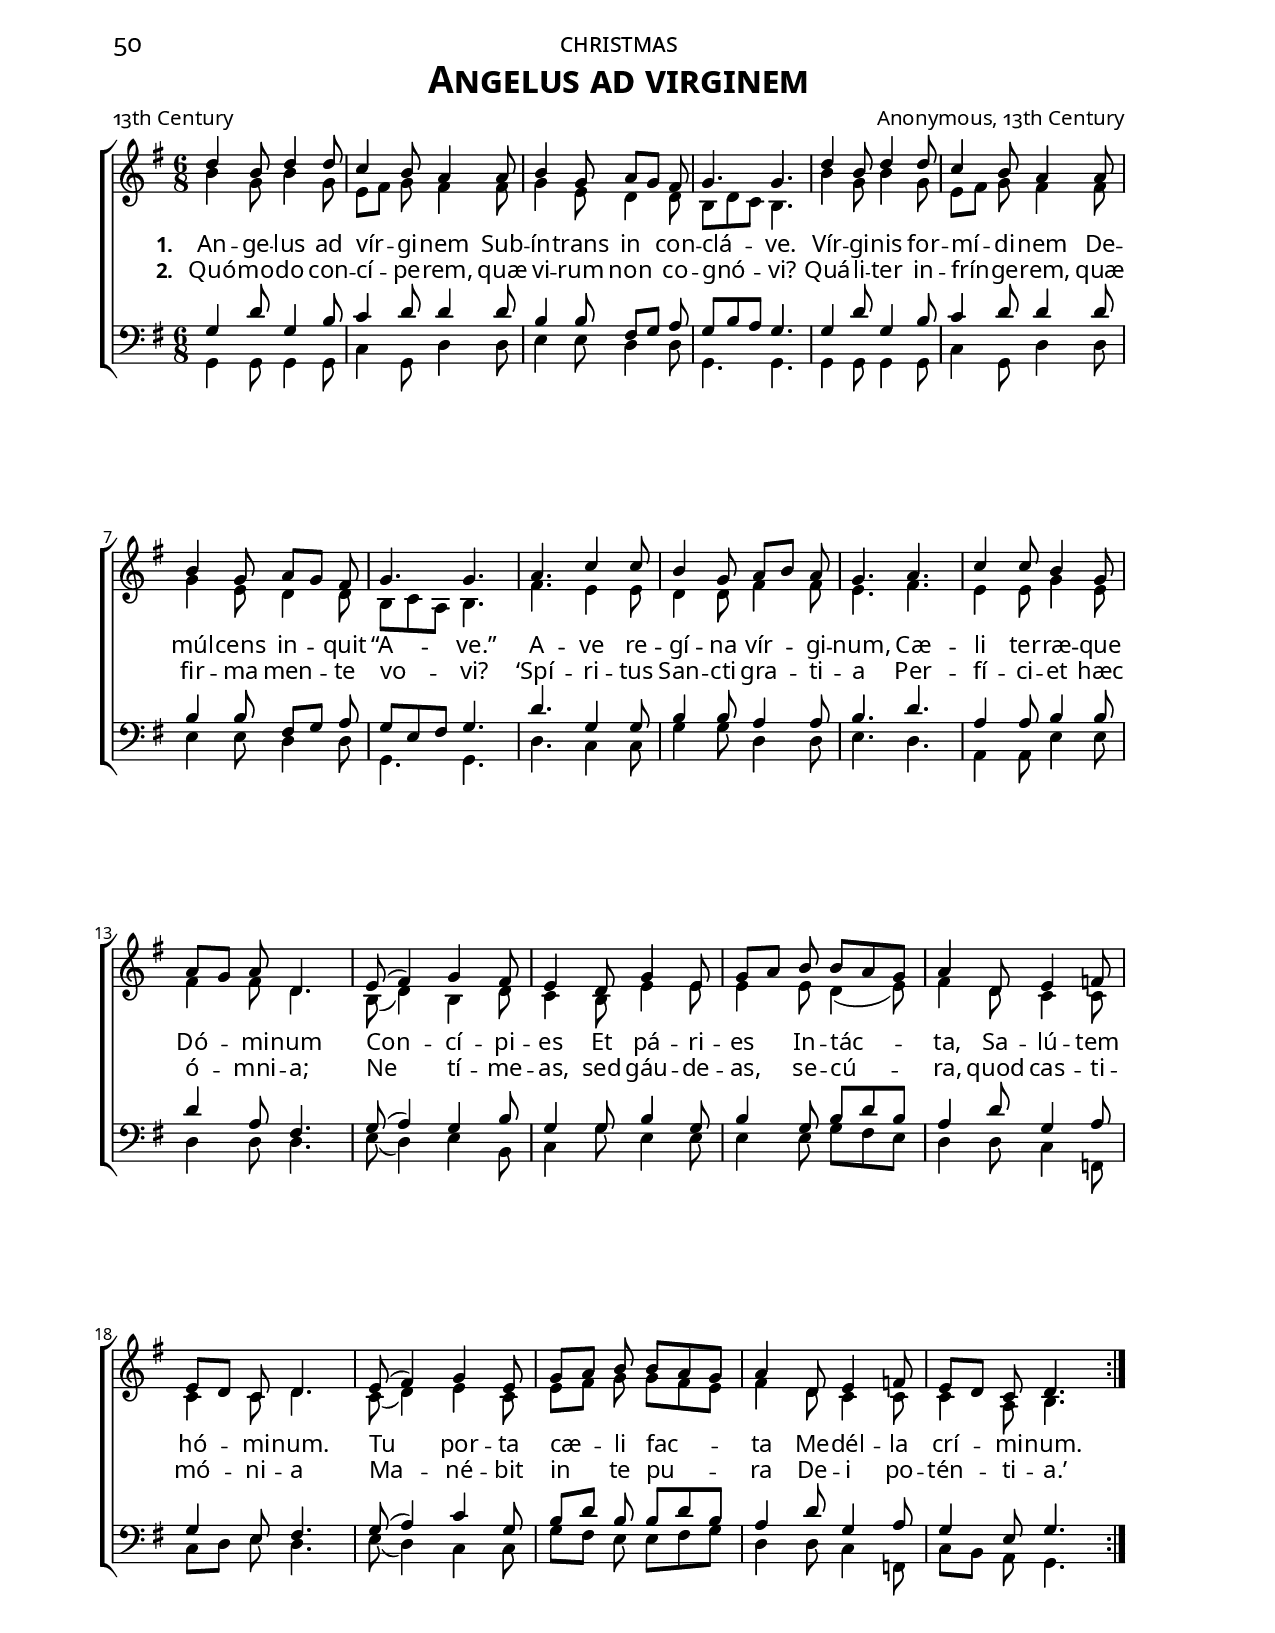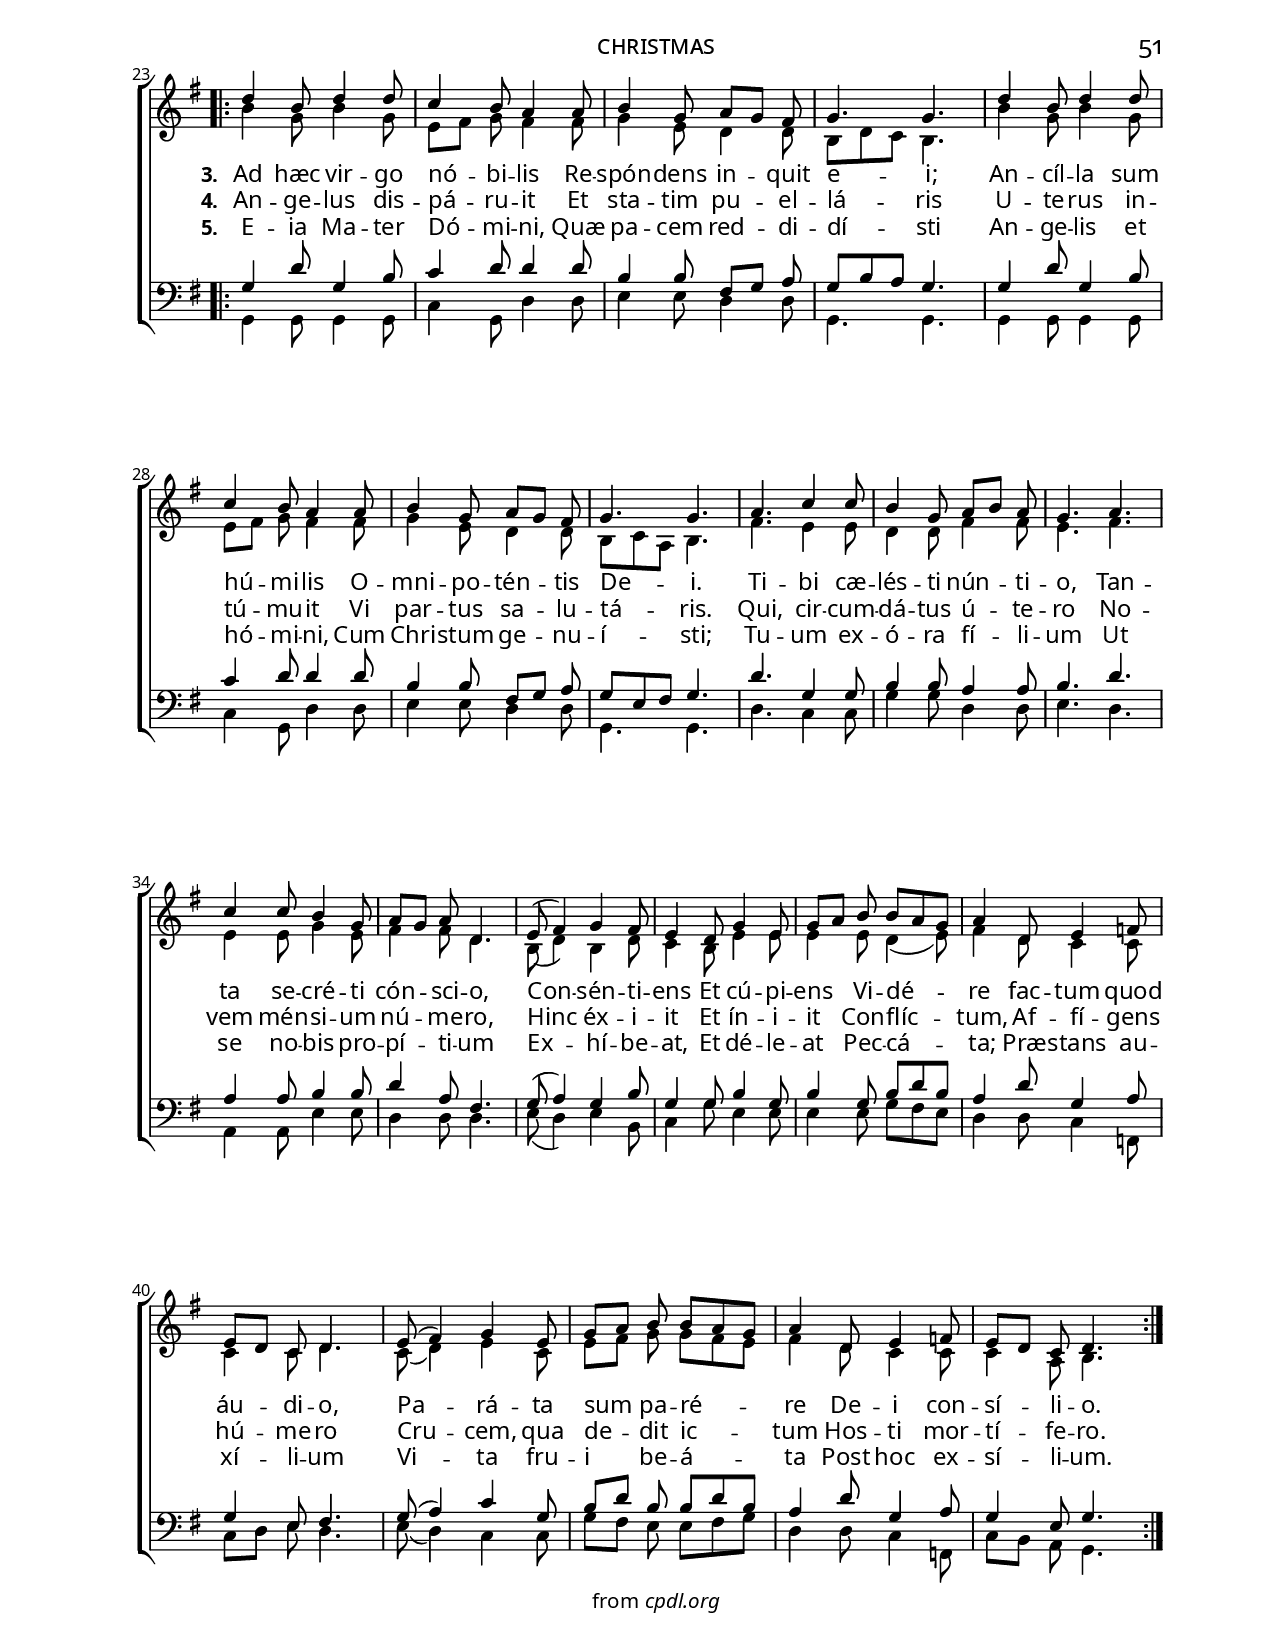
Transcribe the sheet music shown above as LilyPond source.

\version "2.14.2"
\include "util.ly"
\version "2.14.2"
#(set-global-staff-size 18) \paper{ #(define fonts (make-pango-font-tree "Garamond Premier Pro" "Garamond Premier Pro" "Garamond Premier Pro" (/ 18 20))) }
\header {
  title = \markup{\override #'(font-name . "Garamond Premier Pro Semibold"){ \abs-fontsize #18 \smallCapsOldStyle"Angelus ad virginem"}}
  poet = \markup\oldStyleNum"13th Century"
  composer = \markup\oldStyleNum"Anonymous, 13th Century"
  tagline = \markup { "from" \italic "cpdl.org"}
}
\paper {
  %print-all-headers = ##t
  paper-height = 11\in
  paper-width = 8.5\in
  indent = 0\in
  %system-system-spacing = #'((basic-distance . 10) (padding . 0))
  %system-system-spacing =
  %  #'((basic-distance . 0)
  %     (minimum-distance . 0)
  %     (padding . -0.35)
  %     (stretchability . 100))
  ragged-last-bottom = ##f
  ragged-bottom = ##f
  two-sided = ##t
  inner-margin = 1\in
  outer-margin = 0.75\in
  top-margin = 0.26\in
  bottom-margin = 0.25\in
  first-page-number = #050
  print-first-page-number = ##t
  headerLine = \markup{\override #'(font-name . "Garamond Premier Pro") \smallCapsOldStyle"christmas"}
  oddHeaderMarkup = \markup\fill-line{
     \override #'(font-name . "Garamond Premier Pro")\abs-fontsize #12.5
     \combine 
        \fill-line{"" \on-the-fly #print-page-number-check-first
        \oldStylePageNum""
        }
        \fill-line{\headerLine}
  }
  evenHeaderMarkup = \markup {
     \override #'(font-name . "Garamond Premier Pro")\abs-fontsize #12.5
     \combine
        \on-the-fly #print-page-number-check-first
        \oldStylePageNum""
        \fill-line{\headerLine}
  }
}
global = {
  \key g \major
  \time 6/8
  \autoBeamOff
  \override DynamicLineSpanner #'staff-padding = #0.0
  \override DynamicLineSpanner #'Y-extent = #'(-1 . 1)
}

sopMusic = \relative c'' {
  \repeat volta 2 {
    d4 b8 d4 d8 |
    c4 b8 a4 a8 |
    b4 g8 a[ g] fis |
    g4. g |
    d'4 b8 d4 d8 |
    
    c4 b8 a4 a8 |
    b4 g8 a[ g] fis |
    g4. g |
    a c4 c8 |
    b4 g8 a[ b] a |
    g4. a |
    
    %page2
    c4 c8 b4 g8 |
    a[ g] a d,4. |
    e8( fis4) g fis8 |
    e4 d8 g4 e8 |
    g[ a] b b[ a g] |
    a4 d,8 e4 f8 |
    
    e[ d] c d4. |
    e8( fis4) g e8 |
    g[ a] b b[ a g] |
    a4 d,8 e4 f8 |
    e[ d] c d4. \break
  }
}
sopWords = \lyricmode {
  
}

altoMusic = \relative c'' {
  b4 g8 b4 g8 |
  e8[ fis] g8 fis4 fis8 |
  g4 e8 d4 d8 |
  b[ d c] b4. |
  
  b'4 g8 b4 g8 |
  e8[ fis] g8 fis4 fis8 |
  g4 e8 d4 d8 |
  b[ c a] b4. |
  
  fis'4. e4 e8 |
  d4 d8 fis4 fis8 |
  e4. fis |
  e4 e8 g4 e8 |
  fis4 fis8 d4. |
  
  b8( d4) b4 d8 |
  c4 b8 e4 e8 |
  e4 e8 d4( e8) |
  fis4 d8 c4 c8 |
  c4 c8 d4. |
  
  c8( d4) e4 c8 |
  e8[ fis] g g[ fis e] |
  fis4 d8 c4 c8 |
  c4 a8 b4.
}
altoWords = \lyricmode {
  \dropLyricsIX
  \set stanza = #"1. "
  An -- ge -- lus ad vír -- gi -- nem
      Sub -- ín -- trans in con -- clá -- ve.
  Vír -- gi -- nis for -- mí -- di -- nem
      De -- múl -- cens in -- quit “A -- ve.”
  A -- ve re -- gí -- na vír -- gi -- num,
  Cæ -- li ter -- ræ -- que Dó -- mi -- num
      Con -- cí -- pi -- es
      Et pá -- ri -- es
      In -- tác -- ta,
      Sa -- lú -- tem hó -- mi -- num.
      Tu por -- ta cæ -- li fac -- ta
      Me -- dél -- la crí -- mi -- num.
      
  \set stanza = #"3. "
  Ad hæc vir -- go nó -- bi -- lis
      Re -- spón -- dens in -- quit e -- i;
  An -- cíl -- la sum hú -- mi -- lis
      O -- mni -- po -- tén -- tis De -- i.
  Ti -- bi cæ -- lés -- ti nún -- ti -- o,
  Tan -- ta se -- cré -- ti cón -- sci -- o,
      Con -- sén -- ti -- ens
      Et cú -- pi -- ens
      Vi -- dé -- re
      fac -- tum quod áu -- di -- o,
      Pa -- rá -- ta sum pa -- ré -- re
      De -- i con -- sí -- li -- o.
}
altoWordsII = \lyricmode {
  \dropLyricsIX
%\markup\italic
  \set stanza = #"2. "
  Quó -- mo -- do con -- cí -- pe -- rem,
      quæ vi -- rum non co -- gnó -- vi?
  Quá -- li -- ter in -- frín -- ge -- rem,
      quæ fir -- ma men -- te vo -- vi?
  ‘Spí -- ri -- tus San -- cti gra -- ti -- a
  Per -- fí -- ci -- et hæc ó -- mni -- a;
      Ne tí -- me -- as,
      sed gáu -- de -- as,
      se -- cú -- ra,
      quod cas -- ti -- mó -- ni -- a
      Ma -- né -- bit in te pu -- ra
      De -- i po -- tén -- ti -- a.’
      
  \set stanza = #"4. "
  An -- ge -- lus dis -- pá -- ru -- it
      Et sta -- tim pu -- el -- lá -- ris
  U -- te -- rus in -- tú -- mu -- it
      Vi par -- tus sa -- lu -- tá -- ris.
  Qui, cir -- cum -- dá -- tus ú -- te -- ro
  No -- vem mén -- si -- um nú -- me -- ro,
      Hinc éx -- i -- it
      Et ín -- i -- it
      Con -- flíc -- tum,
      Af -- fí -- gens hú -- me -- ro
      Cru -- cem, qua de -- dit ic -- tum
      Hos -- ti mor -- tí -- fe -- ro.
}
altoWordsIII = \lyricmode {
  \dropLyricsIX
  \repeat unfold 74 \skip1
  \set stanza = #"5. "
  E -- ia Ma -- ter Dó -- mi -- ni,
      Quæ pa -- cem red -- di -- dí -- sti
  An -- ge -- lis et hó -- mi -- ni,
      Cum Chri -- stum ge -- nu -- í -- sti;
  Tu -- um ex -- ó -- ra fí -- li -- um
  Ut se no -- bis pro -- pí -- ti -- um
      Ex -- hí -- be -- at,
      Et dé -- le -- at
      Pec -- cá -- ta;
      Præ -- stans au -- xí -- li -- um
      Vi -- ta fru -- i be -- á -- ta
      Post hoc ex -- sí -- li -- um.
}
altoWordsIV = \lyricmode {
}
altoWordsV = \lyricmode {
}
altoWordsVI = \lyricmode {
  \set stanza = #"6. "
  \set ignoreMelismata = ##t
}
tenorMusic = \relative c' {
  g4 d'8 g,4 b8 |
  c4 d8 d4 d8 |
  b4 b8 fis8[ g] a8 |
  g[ b a] g4. |
  
  g4 d'8 g,4 b8 |
  c4 d8 d4 d8 |
  b4 b8 fis8[ g] a8 |
  g[ e fis] g4. |
  
  d'4. g,4 g8 |
  b4 b8 a4 a8 |
  b4. d |
  a4 a8 b4 b8 |
  d4 a8 fis4. |
  
  g8( a4) g4 b8 |
  g4 g8 b4 g8 |
  b4 g8 b[ d b] |
  a4 d8 g,4 a8 |
  g4 e8 fis4. |
  
  g8( a4) c4 g8 |
  b[ d] b b[ d b] |
  a4 d8 g,4 a8 |
  g4 e8 g4.
}
tenorWords = \lyricmode {

}

bassMusic = \relative c {
  g4 g8 g4 g8 |
  c4 g8 d'4 d8 |
  e4 e8 d4 d8 |
  g,4. g |
  
  g4 g8 g4 g8 |
  c4 g8 d'4 d8 |
  e4 e8 d4 d8 |
  g,4. g |
  
  d'4. c4 c8 |
  g'4 g8 d4 d8 |
  e4. d |
  a4 a8 e'4 e8 |
  d4 d8 d4. |
  
  e8( d4) e4 b8 |
  c4 g'8 e4 e8 |
  e4 e8 g[ fis e] |
  d4 d8 c4 f,8 |
  c'[ d] e d4. |
  
  e8( d4) c4 c8 |
  g'[ fis] e e[ fis g] |
  d4 d8 c4 f,8 |
  c'[ b] a g4.
}
bassWords = \lyricmode {

}

pianoRH = \relative c' {
  
}
pianoLH = \relative c' {
  
}

\score {
  <<
   \new ChoirStaff <<
    \new Staff = women <<
      \new Voice = "sopranos" { \voiceOne << \global \repeat unfold 2 \sopMusic >> }
      \new Voice = "altos" { \voiceTwo << \global \repeat unfold 2 \altoMusic >> }
    >>
    \new Lyrics \with { alignAboveContext = #"women" \override VerticalAxisGroup #'nonstaff-relatedstaff-spacing = #'((basic-distance . 1))} \lyricsto "sopranos" \sopWords
    \new Lyrics = "altosVI"  \with { alignBelowContext = #"women" } \lyricsto "altos" \altoWordsVI
    \new Lyrics = "altosV"  \with { alignBelowContext = #"women" } \lyricsto "altos" \altoWordsV
    \new Lyrics = "altosIV"  \with { alignBelowContext = #"women" } \lyricsto "altos" \altoWordsIV
    \new Lyrics = "altosIII"  \with { alignBelowContext = #"women" } \lyricsto "altos" \altoWordsIII
    \new Lyrics = "altosII"  \with { alignBelowContext = #"women" } \lyricsto "altos" \altoWordsII
    \new Lyrics = "altos"  \with { alignBelowContext = #"women" \override VerticalAxisGroup #'nonstaff-relatedstaff-spacing = #'((padding . -0.4))} \lyricsto "altos" \altoWords
   \new Staff = men <<
      \clef bass
      \new Voice = "tenors" { \voiceOne << \global \repeat unfold 2 \tenorMusic >> }
      \new Voice = "basses" { \voiceTwo << \global \repeat unfold 2 \bassMusic >> }
    >>
    \new Lyrics \with { alignAboveContext = #"men" \override VerticalAxisGroup #'nonstaff-relatedstaff-spacing = #'((basic-distance . 1)) } \lyricsto "tenors" \tenorWords
    \new Lyrics \with { alignBelowContext = #"men" \override VerticalAxisGroup #'nonstaff-relatedstaff-spacing = #'((basic-distance . 1)) } \lyricsto "basses" \bassWords
  >>
%    \new PianoStaff << \new Staff { \new Voice { \pianoRH } } \new Staff { \clef "bass" \pianoLH } >>
  >>
  \layout {
  \context {
    \Lyrics
    \override LyricText #'font-size = #1.3
  }
    \context {
      \Score
      %\override SpacingSpanner #'base-shortest-duration = #(ly:make-moment 1 8)
      %\override SpacingSpanner #'common-shortest-duration = #(ly:make-moment 1 4)
    }
    \context {
      % Remove all empty staves
      % \Staff \RemoveEmptyStaves \override VerticalAxisGroup #'remove-first = ##t
    }
    \context {
      \Lyrics
      \override LyricText #'X-offset = #center-on-word
    }
  }
}

